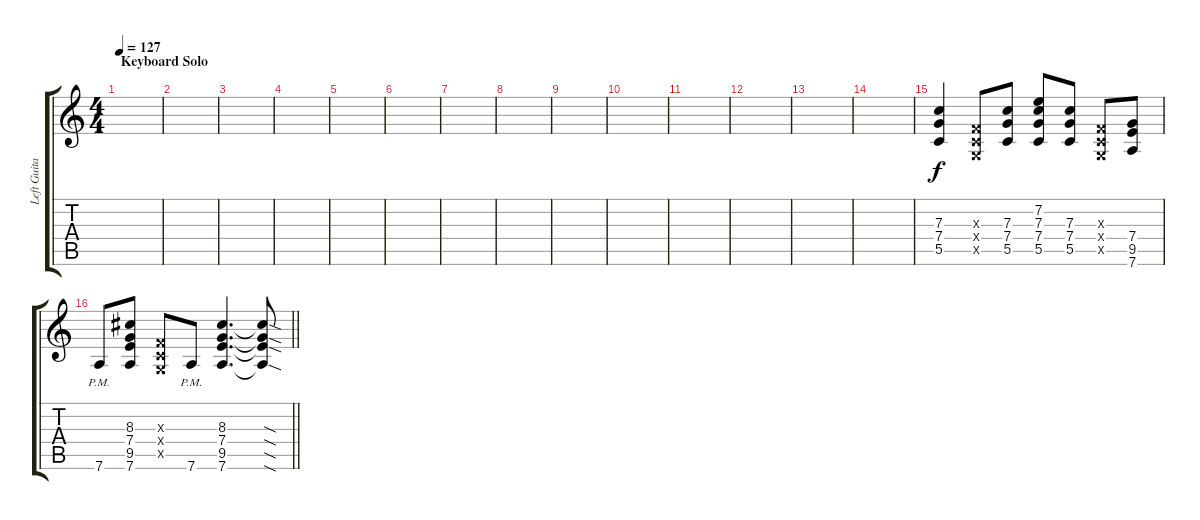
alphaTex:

\track ("Left Guitar" "Left Guita") {instrument distortionguitar}
\staff {score tabs}
\tuning (D4 A3 F3 C3 G2 D2) {hide}
\ts (4 4)
\section ("" "Keyboard Solo")
\tempo 127
\clef g2
\ks c
|
|
|
|
|
|
|
|
|
|
|
|
|
|
(7.3 7.4 5.5).4 (0.3{x} 0.4{x} 0.5{x}).8 (7.3 7.4 5.5).8 (7.2 7.3 7.4 5.5).8 (7.3 7.4 5.5).8 (0.3{x} 0.4{x} 0.5{x}).8 (7.4 9.5 7.6).8 |
\barLineRight lightlight
7.6{pm}.8 (8.3 7.4 9.5 7.6).8 (0.3{x} 0.4{x} 0.5{x}).8 7.6{pm}.8 (8.3 7.4 9.5 7.6).4{d} (8.3{sod t} 7.4{sod t} 9.5{sod t} 7.6{sod t}).8
